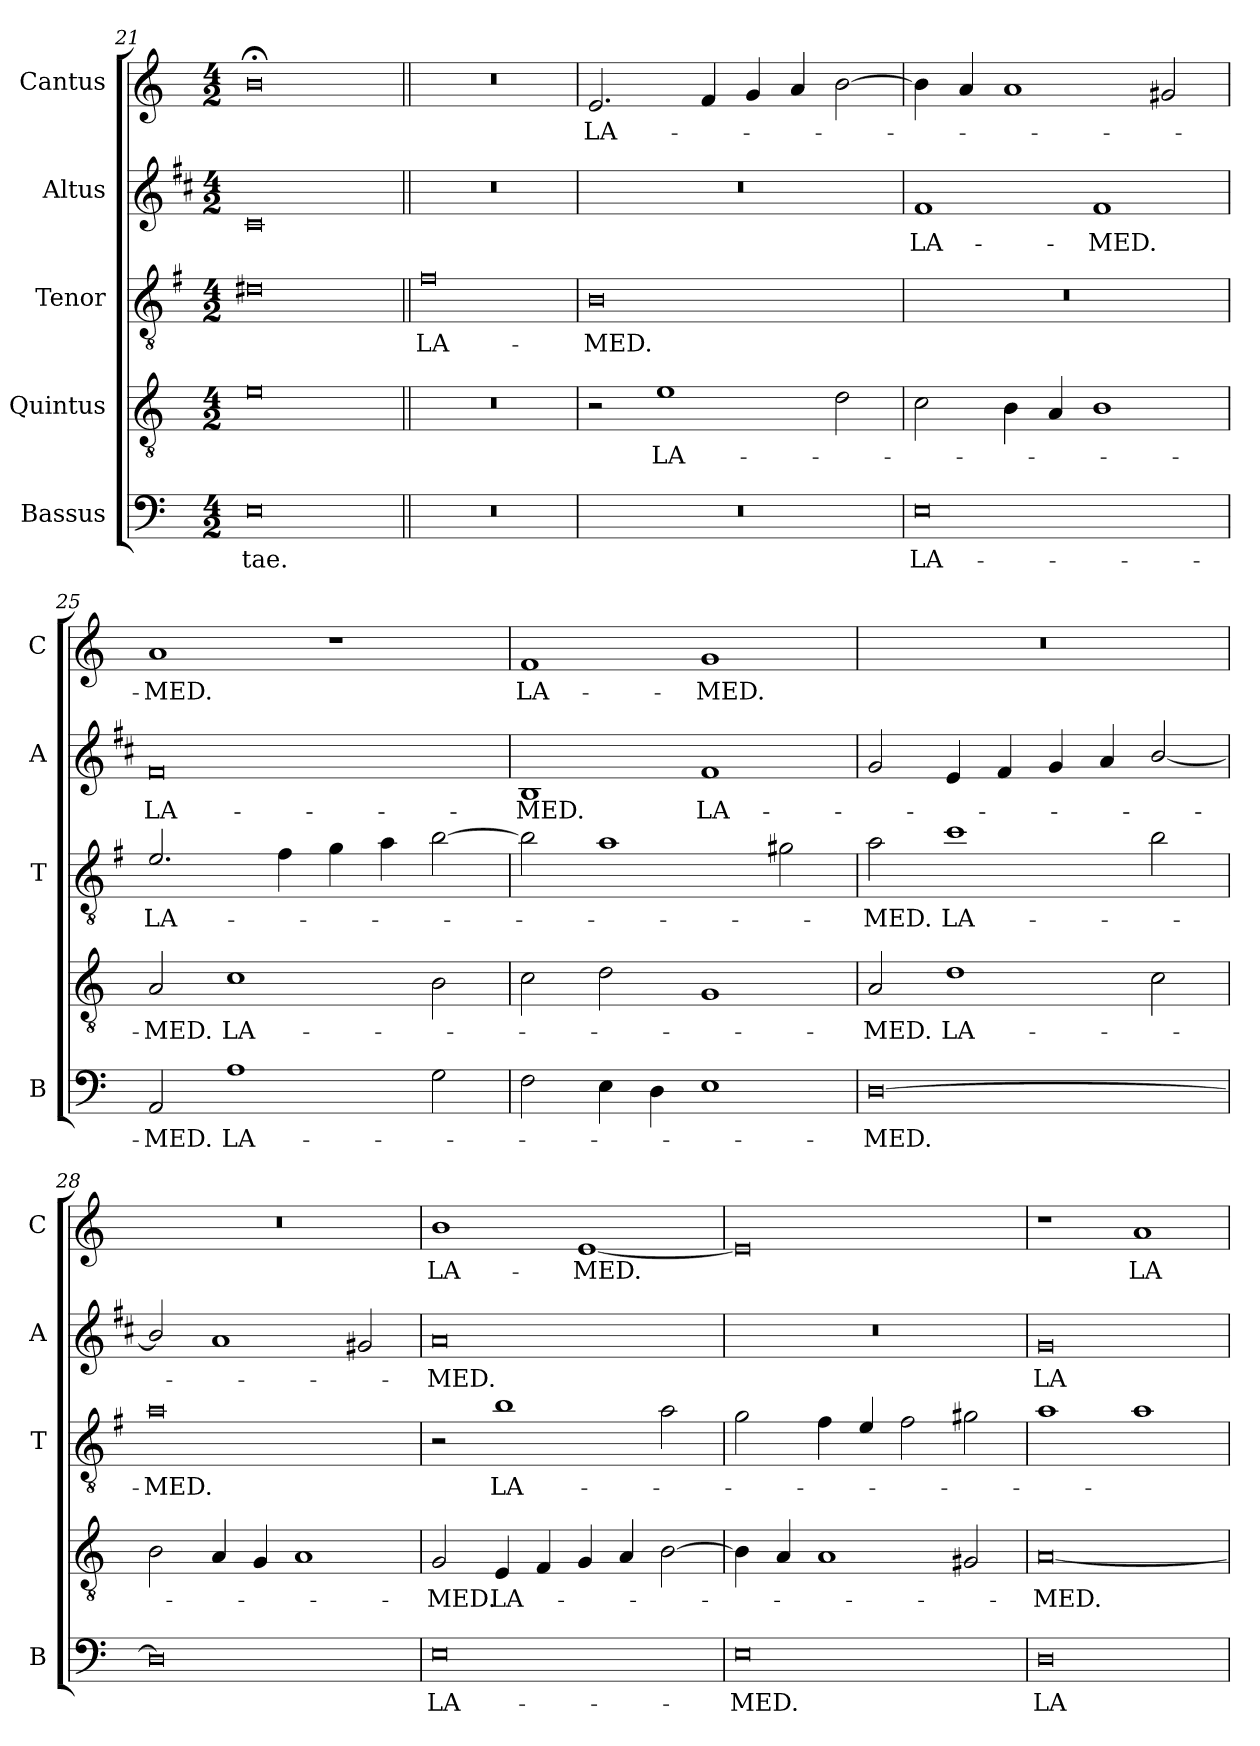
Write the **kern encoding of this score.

**kern	**text	**kern	**text	**kern	**text	**kern	**text	**kern	**text
*part5	*part5	*part4	*part4	*part3	*part3	*part2	*part2	*part1	*part1
*staff5	*staff5	*staff4	*staff4	*staff3	*staff3	*staff2	*staff2	*staff1	*staff1
*I"Bassus	*	*I"Quintus	*	*I"Tenor	*	*I"Altus	*	*I"Cantus	*
*I'B	*	*	*	*I'T	*	*I'A	*	*I'C	*
!!LO:LB:g=z
*clefF4	*	*clefGv2	*	*clefGv2	*	*clefG2	*	*clefG2	*
*	*	*	*	*ITrd4c7	*	*ITrd1c2	*	*	*
*k[]	*	*k[]	*	*k[]	*	*k[]	*	*k[]	*
*C:	*	*C:	*	*C:	*	*C:	*	*C:	*
*M4/2	*	*M4/2	*	*M4/2	*	*M4/2	*	*M4/2	*
=21	=21	=21	=21	=21	=21	=21	=21	=21	=21
!	!LO:LY:b	!	!	!	!	!	!	!	!
0E	-tae.	0e	.	0G#X	.	0B	.	0b;<	.
=22||	=22||	=22||	=22||	=22||	=22||	=22||	=22||	=22||	=22||
!	!	!	!	!	!LO:LY:b	!	!	!	!
0r	.	0r	.	0B	-LA-	0r	.	0r	.
=23	=23	=23	=23	=23	=23	=23	=23	=23	=23
!	!	!	!	!	!LO:LY:b	!	!	!	!LO:LY:b
0r	.	2r	.	0E	-MED.	0r	.	2.e/	-LA-
!	!	!	!LO:LY:b	!	!	!	!	!	!
.	.	1e	-LA-	.	.	.	.	.	.
.	.	.	.	.	.	.	.	4f/	.
.	.	.	.	.	.	.	.	4g/	.
.	.	.	.	.	.	.	.	4a/	.
.	.	2d\	.	.	.	.	.	[2b\	.
=24	=24	=24	=24	=24	=24	=24	=24	=24	=24
!	!LO:LY:b	!	!	!	!	!	!LO:LY:b	!	!
0E	LA-	2c\	.	0r	.	1e	-LA-	4b\]	.
.	.	.	.	.	.	.	.	4a/	.
.	.	4B\	.	.	.	.	.	1a	.
.	.	4A/	.	.	.	.	.	.	.
!	!	!	!	!	!	!	!LO:LY:b	!	!
.	.	1B	.	.	.	1e	-MED.	.	.
.	.	.	.	.	.	.	.	2g#X/	.
=25	=25	=25	=25	=25	=25	=25	=25	=25	=25
!	!LO:LY:b	!	!LO:LY:b	!	!LO:LY:b	!	!LO:LY:b	!	!LO:LY:b
2AA/	-MED.	2A/	-MED.	2.A/	LA-	0e	LA-	1a	-MED.
!	!LO:LY:b	!	!LO:LY:b	!	!	!	!	!	!
1A	LA-	1c	LA-	.	.	.	.	.	.
.	.	.	.	4B\	.	.	.	.	.
.	.	.	.	4c\	.	.	.	1r	.
.	.	.	.	4d\	.	.	.	.	.
2G\	.	2B\	.	[2e\	.	.	.	.	.
=26	=26	=26	=26	=26	=26	=26	=26	=26	=26
!	!	!	!	!	!	!	!LO:LY:b	!	!LO:LY:b
2F\	.	2c\	.	2e\]	.	1A	-MED.	1f	LA-
4E\	.	2d\	.	1d	.	.	.	.	.
4D\	.	.	.	.	.	.	.	.	.
!	!	!	!	!	!	!	!LO:LY:b	!	!LO:LY:b
1E	.	1G	.	.	.	1e	LA-	1g	-MED.
.	.	.	.	2c#X\	.	.	.	.	.
!!LO:LB:g=z
=27	=27	=27	=27	=27	=27	=27	=27	=27	=27
!	!LO:LY:b	!	!LO:LY:b	!	!LO:LY:b	!	!	!	!
[0D	-MED.	2A/	-MED.	2d\	-MED.	2f/	.	0r	.
!	!	!	!LO:LY:b	!	!LO:LY:b	!	!	!	!
.	.	1d	LA-	1f	LA-	4d/	.	.	.
.	.	.	.	.	.	4e/	.	.	.
.	.	.	.	.	.	4f/	.	.	.
.	.	.	.	.	.	4g/	.	.	.
.	.	2c\	.	2e\	.	[2a/	.	.	.
=28	=28	=28	=28	=28	=28	=28	=28	=28	=28
!	!	!	!	!	!LO:LY:b	!	!	!	!
0D]	.	2B\	.	0d	-MED.	2a/]	.	0r	.
.	.	4A/	.	.	.	1g	.	.	.
.	.	4G/	.	.	.	.	.	.	.
.	.	1A	.	.	.	.	.	.	.
.	.	.	.	.	.	2f#X/	.	.	.
=29	=29	=29	=29	=29	=29	=29	=29	=29	=29
!	!LO:LY:b	!	!LO:LY:b	!	!	!	!LO:LY:b	!	!LO:LY:b
0E	LA-	2G/	-MED.	2r	.	0g	-MED.	1b	LA-
!	!	!	!LO:LY:b	!	!LO:LY:b	!	!	!	!
.	.	4E/	LA-	1e	LA-	.	.	.	.
.	.	4F/	.	.	.	.	.	.	.
!	!	!	!	!	!	!	!	!	!LO:LY:b
.	.	4G/	.	.	.	.	.	[1e	-MED.
.	.	4A/	.	.	.	.	.	.	.
.	.	[2B\	.	2d\	.	.	.	.	.
=30	=30	=30	=30	=30	=30	=30	=30	=30	=30
!	!LO:LY:b	!	!	!	!	!	!	!	!
0E	-MED.	4B\]	.	2c\	.	0r	.	0e]	.
.	.	4A/	.	.	.	.	.	.	.
.	.	1A	.	4B\	.	.	.	.	.
.	.	.	.	4A/	.	.	.	.	.
.	.	.	.	2B\	.	.	.	.	.
.	.	2G#X/	.	2c#X\	.	.	.	.	.
=31	=31	=31	=31	=31	=31	=31	=31	=31	=31
!	!LO:LY:b	!	!LO:LY:b	!	!	!	!LO:LY:b	!	!
0D	LA-	[0A	-MED.	1d	.	0f	LA-	1r	.
!	!	!	!	!	!	!	!	!	!LO:LY:b
.	.	.	.	1d	.	.	.	1a	LA-
=	=	=	=	=	=	=	=	=	=
*-	*-	*-	*-	*-	*-	*-	*-	*-	*-
